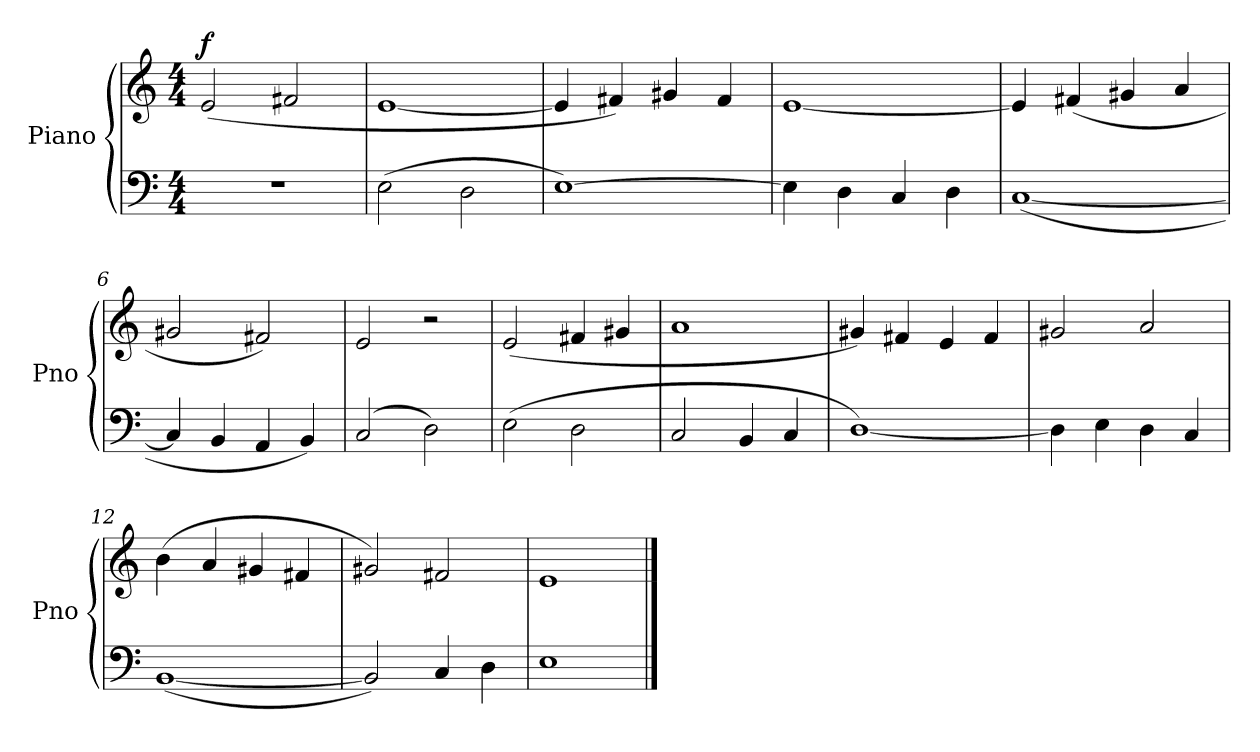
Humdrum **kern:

**kern	**kern	**dynam
*part2	*part1	*part1
*staff2	*staff1	*staff1
*I"Piano	*I"Piano	*
*I'Pno	*I'Pno	*
*clefF4	*clefG2	*
*M4/4	*M4/4	*
*MM112	*MM112	*
=1	=1	=1
!	!	!LO:DY:a
1r	(2e/	f
.	2f#X/	.
=2	=2	=2
(2E\	[1e/	.
2D\	.	.
=3	=3	=3
[1E\)	4e/]	.
.	4f#X/)	.
.	4g#X/	.
.	4f#/	.
=4	=4	=4
4E\]	[1e/	.
4D\	.	.
4C/	.	.
4D\	.	.
=5	=5	=5
([1C/	4e/]	.
.	(4f#X/	.
.	4g#X/	.
.	4a/	.
=6	=6	=6
4C/]	2g#X/	.
4BB/	.	.
4AA/	2f#X/)	.
4BB/)	.	.
!!LO:LB:g=z
=7	=7	=7
(2C/	2e/	.
2D\)	2r	.
=8	=8	=8
(2E\	(2e/	.
2D\	4f#X/	.
.	4g#X/	.
=9	=9	=9
2C/	1a/	.
4BB/	.	.
4C/	.	.
=10	=10	=10
[1D/)	4g#X/)	.
.	4f#X/	.
.	4e/	.
.	4f#/	.
=11	=11	=11
4D\]	2g#X/	.
4E\	.	.
4D\	2a/	.
4C/	.	.
=12	=12	=12
([1BB/	(4b\	.
.	4a/	.
.	4g#X/	.
.	4f#X/	.
=13	=13	=13
2BB/])	2g#X/)	.
4C/	2f#X/	.
4D\	.	.
=14	=14	=14
1E/	1e/	.
==	==	==
*-	*-	*-
